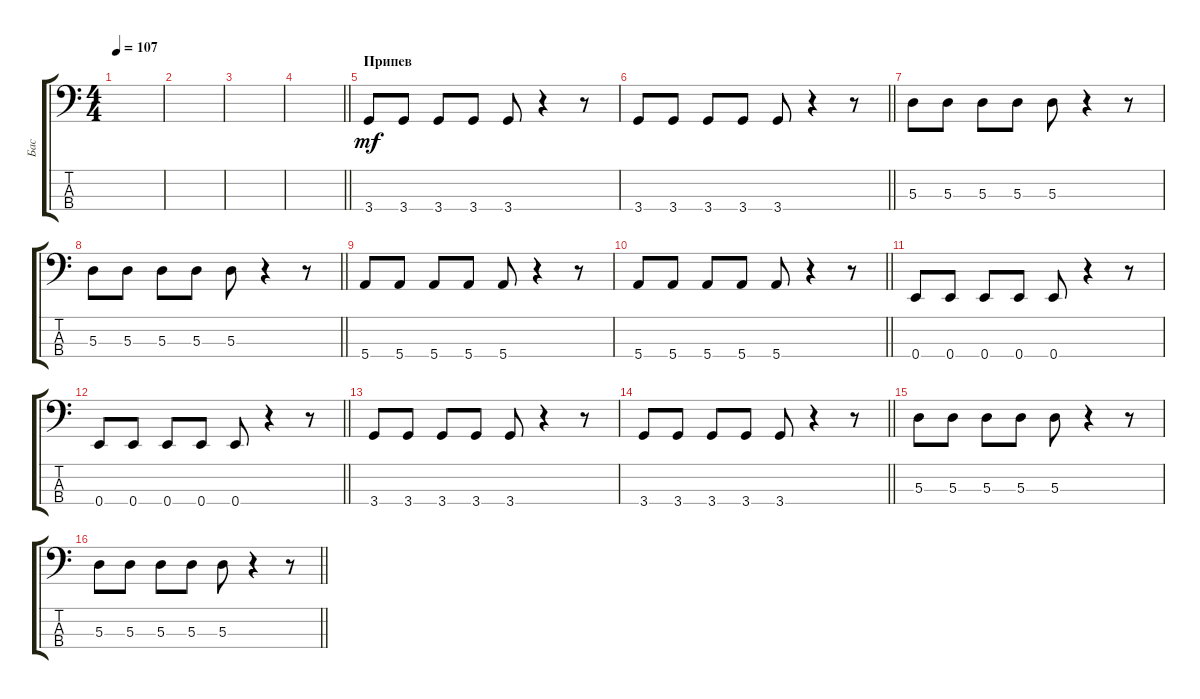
\track ("Бас" "Бас") {instrument electricbassfinger}
\staff {score tabs}
\tuning (G2 D2 A1 E1) {hide}
\ts (4 4)
\tempo 107
\clef f4
\ks c
|
|
|
\barLineRight lightlight
|
\section ("" "Припев")
3.4.8{dy mf} 3.4.8 3.4.8 3.4.8 3.4.8 r.4 r.8 |
\barLineRight lightlight
3.4.8 3.4.8 3.4.8 3.4.8 3.4.8 r.4 r.8 |
5.3.8 5.3.8 5.3.8 5.3.8 5.3.8 r.4 r.8 |
\barLineRight lightlight
5.3.8 5.3.8 5.3.8 5.3.8 5.3.8 r.4 r.8 |
5.4.8 5.4.8 5.4.8 5.4.8 5.4.8 r.4 r.8 |
\barLineRight lightlight
5.4.8 5.4.8 5.4.8 5.4.8 5.4.8 r.4 r.8 |
0.4.8 0.4.8 0.4.8 0.4.8 0.4.8 r.4 r.8 |
\barLineRight lightlight
0.4.8 0.4.8 0.4.8 0.4.8 0.4.8 r.4 r.8 |
3.4.8 3.4.8 3.4.8 3.4.8 3.4.8 r.4 r.8 |
\barLineRight lightlight
3.4.8 3.4.8 3.4.8 3.4.8 3.4.8 r.4 r.8 |
5.3.8 5.3.8 5.3.8 5.3.8 5.3.8 r.4 r.8 |
\barLineRight lightlight
5.3.8 5.3.8 5.3.8 5.3.8 5.3.8 r.4 r.8
